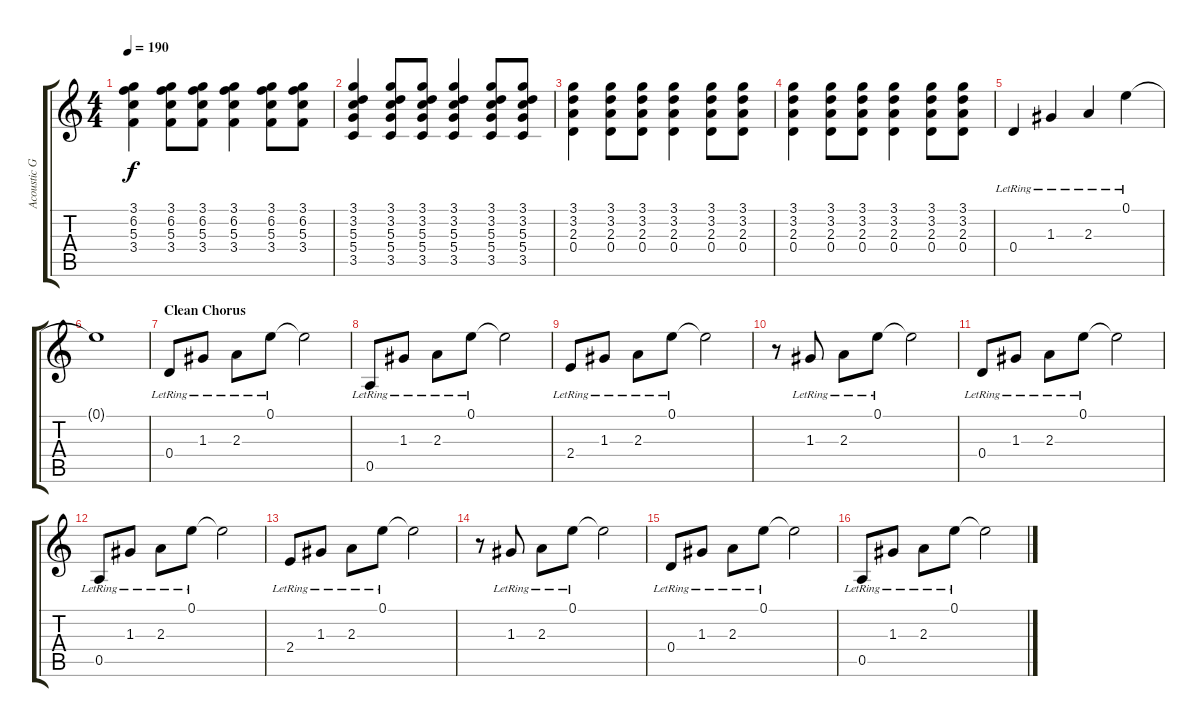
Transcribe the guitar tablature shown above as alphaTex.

\track ("Acoustic Guitar" "Acoustic G") {instrument acousticguitarsteel}
\staff {score tabs}
\tuning (E4 B3 G3 D3 A2 E2) {hide}
\ts (4 4)
\tempo 190
\clef g2
\ks c
(3.1 6.2 5.3 3.4).4{dy f} (3.1 6.2 5.3 3.4).8 (3.1 6.2 5.3 3.4).8 (3.1 6.2 5.3 3.4).4 (3.1 6.2 5.3 3.4).8 (3.1 6.2 5.3 3.4).8 |
(3.1 3.2 5.3 5.4 3.5).4 (3.1 3.2 5.3 5.4 3.5).8 (3.1 3.2 5.3 5.4 3.5).8 (3.1 3.2 5.3 5.4 3.5).4 (3.1 3.2 5.3 5.4 3.5).8 (3.1 3.2 5.3 5.4 3.5).8 |
(3.1 3.2 2.3 0.4).4 (3.1 3.2 2.3 0.4).8 (3.1 3.2 2.3 0.4).8 (3.1 3.2 2.3 0.4).4 (3.1 3.2 2.3 0.4).8 (3.1 3.2 2.3 0.4).8 |
(3.1 3.2 2.3 0.4).4 (3.1 3.2 2.3 0.4).8 (3.1 3.2 2.3 0.4).8 (3.1 3.2 2.3 0.4).4 (3.1 3.2 2.3 0.4).8 (3.1 3.2 2.3 0.4).8 |
0.4{lr}.4{volume 15} 1.3{lr}.4 2.3{lr}.4 0.1{lr}.4 |
0.1{t}.1 |
\section ("" "Clean Chorus")
0.4{lr}.8{volume 13} 1.3{lr}.8 2.3{lr}.8 0.1{lr}.8 0.1{t}.2 |
0.5{lr}.8 1.3{lr}.8 2.3{lr}.8 0.1{lr}.8 0.1{t}.2 |
2.4{lr}.8 1.3{lr}.8 2.3{lr}.8 0.1{lr}.8 0.1{t}.2 |
r.8 1.3{lr}.8 2.3{lr}.8 0.1{lr}.8 0.1{t}.2 |
0.4{lr}.8 1.3{lr}.8 2.3{lr}.8 0.1{lr}.8 0.1{t}.2 |
0.5{lr}.8 1.3{lr}.8 2.3{lr}.8 0.1{lr}.8 0.1{t}.2 |
2.4{lr}.8 1.3{lr}.8 2.3{lr}.8 0.1{lr}.8 0.1{t}.2 |
r.8 1.3{lr}.8 2.3{lr}.8 0.1{lr}.8 0.1{t}.2 |
0.4{lr}.8 1.3{lr}.8 2.3{lr}.8 0.1{lr}.8 0.1{t}.2 |
0.5{lr}.8 1.3{lr}.8 2.3{lr}.8 0.1{lr}.8 0.1{t}.2
